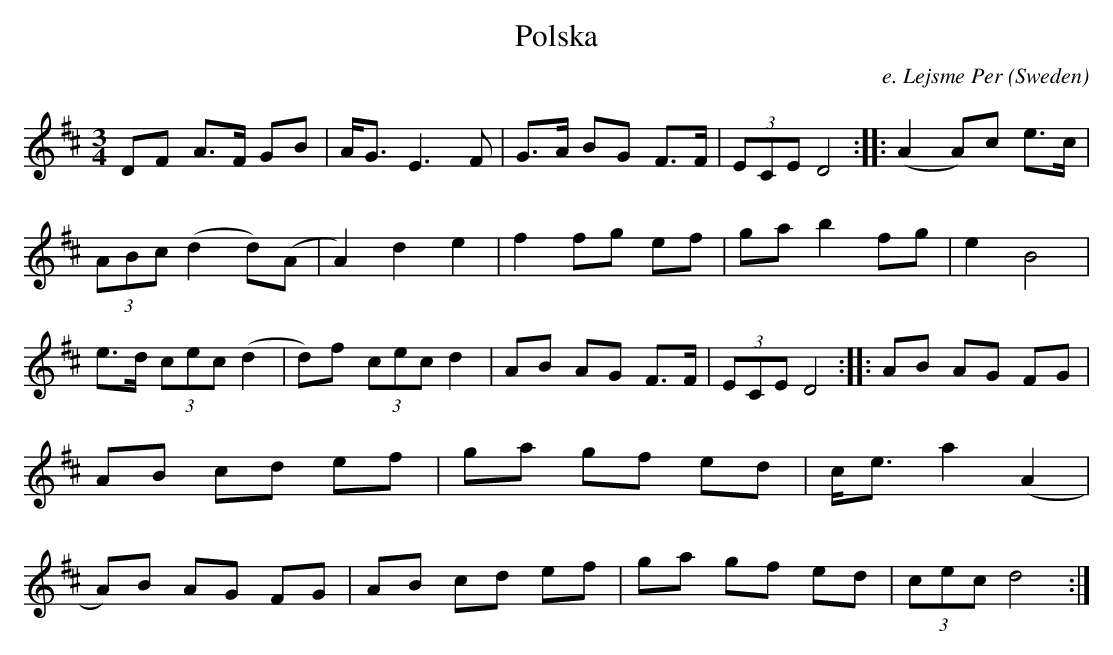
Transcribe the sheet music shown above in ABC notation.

X:1
T:Polska
O:Sweden
M:3/4
C:e. Lejsme Per
K:D
DF A>F GB|A<G E3F|G>A BG F>F|(3ECE D4::\
(A2 A)c e>c|(3ABc (d2 d)(A|A2) d2 e2|f2 fg ef|\
ga b2fg|e2 B4| e>d (3cec (d2|d)f (3cec d2|\
AB AG F>F|(3ECE D4::\
AB AG FG|AB cd ef|ga gf ed|c<e a2 (A2|\
A)B AG FG|AB cd ef|ga gf ed|(3cec d4:|
